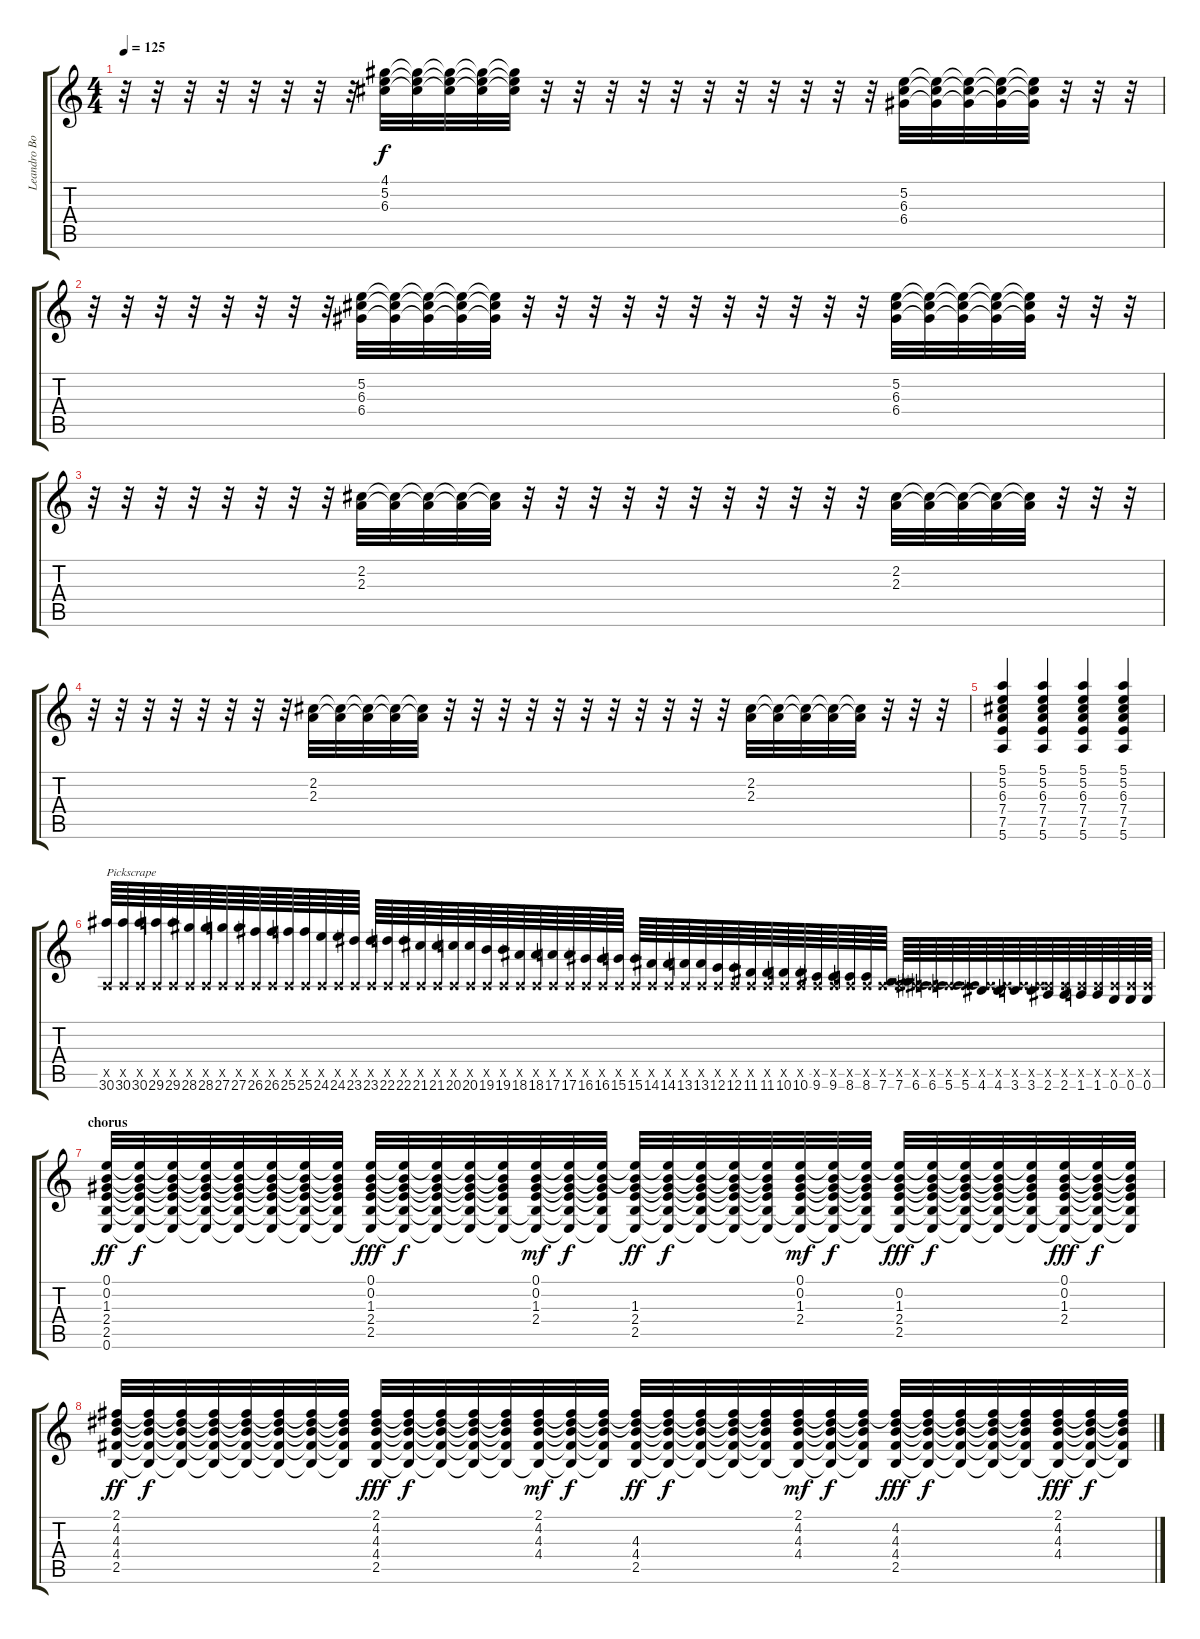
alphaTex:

\track ("Leandro Boné" "Leandro Bo") {instrument distortionguitar}
\staff {score tabs}
\tuning (E4 B3 G3 D3 A2 E2) {hide}
\ts (4 4)
\tempo 125
\clef g2
\ks c
r.32{dy f} r.32 r.32 r.32 r.32 r.32 r.32 r.32 (4.1 5.2 6.3).32 (4.1{t} 5.2{t} 6.3{t}).32 (4.1{t} 5.2{t} 6.3{t}).32 (4.1{t} 5.2{t} 6.3{t}).32 (4.1{t} 5.2{t} 6.3{t}).32 r.32 r.32 r.32 r.32 r.32 r.32 r.32 r.32 r.32 r.32 r.32 (5.2 6.3 6.4).32 (5.2{t} 6.3{t} 6.4{t}).32 (5.2{t} 6.3{t} 6.4{t}).32 (5.2{t} 6.3{t} 6.4{t}).32 (5.2{t} 6.3{t} 6.4{t}).32 r.32 r.32 r.32 |
r.32 r.32 r.32 r.32 r.32 r.32 r.32 r.32 (5.2 6.3 6.4).32 (5.2{t} 6.3{t} 6.4{t}).32 (5.2{t} 6.3{t} 6.4{t}).32 (5.2{t} 6.3{t} 6.4{t}).32 (5.2{t} 6.3{t} 6.4{t}).32 r.32 r.32 r.32 r.32 r.32 r.32 r.32 r.32 r.32 r.32 r.32 (5.2 6.3 6.4).32 (5.2{t} 6.3{t} 6.4{t}).32 (5.2{t} 6.3{t} 6.4{t}).32 (5.2{t} 6.3{t} 6.4{t}).32 (5.2{t} 6.3{t} 6.4{t}).32 r.32 r.32 r.32 |
r.32 r.32 r.32 r.32 r.32 r.32 r.32 r.32 (2.2 2.3).32 (2.2{t} 2.3{t}).32 (2.2{t} 2.3{t}).32 (2.2{t} 2.3{t}).32 (2.2{t} 2.3{t}).32 r.32 r.32 r.32 r.32 r.32 r.32 r.32 r.32 r.32 r.32 r.32 (2.2 2.3).32 (2.2{t} 2.3{t}).32 (2.2{t} 2.3{t}).32 (2.2{t} 2.3{t}).32 (2.2{t} 2.3{t}).32 r.32 r.32 r.32 |
r.32 r.32 r.32 r.32 r.32 r.32 r.32 r.32 (2.2 2.3).32 (2.2{t} 2.3{t}).32 (2.2{t} 2.3{t}).32 (2.2{t} 2.3{t}).32 (2.2{t} 2.3{t}).32 r.32 r.32 r.32 r.32 r.32 r.32 r.32 r.32 r.32 r.32 r.32 (2.2 2.3).32 (2.2{t} 2.3{t}).32 (2.2{t} 2.3{t}).32 (2.2{t} 2.3{t}).32 (2.2{t} 2.3{t}).32 r.32 r.32 r.32 |
(5.1 5.2 6.3 7.4 7.5 5.6).4 (5.1 5.2 6.3 7.4 7.5 5.6).4 (5.1 5.2 6.3 7.4 7.5 5.6).4 (5.1 5.2 6.3 7.4 7.5 5.6).4 |
(0.5{x} 30.6).64{txt "Pickscrape"} (0.5{x} 30.6).64 (0.5{x} 30.6).64 (0.5{x} 29.6).64 (0.5{x} 29.6).64 (0.5{x} 28.6).64 (0.5{x} 28.6).64 (0.5{x} 27.6).64 (0.5{x} 27.6).64 (0.5{x} 26.6).64 (0.5{x} 26.6).64 (0.5{x} 25.6).64 (0.5{x} 25.6).64 (0.5{x} 24.6).64 (0.5{x} 24.6).64 (0.5{x} 23.6).64 (0.5{x} 23.6).64 (0.5{x} 22.6).64 (0.5{x} 22.6).64 (0.5{x} 21.6).64 (0.5{x} 21.6).64 (0.5{x} 20.6).64 (0.5{x} 20.6).64 (0.5{x} 19.6).64 (0.5{x} 19.6).64 (0.5{x} 18.6).64 (0.5{x} 18.6).64 (0.5{x} 17.6).64 (0.5{x} 17.6).64 (0.5{x} 16.6).64 (0.5{x} 16.6).64 (0.5{x} 15.6).64 (0.5{x} 15.6).64 (0.5{x} 14.6).64 (0.5{x} 14.6).64 (0.5{x} 13.6).64 (0.5{x} 13.6).64 (0.5{x} 12.6).64 (0.5{x} 12.6).64 (0.5{x} 11.6).64 (0.5{x} 11.6).64 (0.5{x} 10.6).64 (0.5{x} 10.6).64 (0.5{x} 9.6).64 (0.5{x} 9.6).64 (0.5{x} 8.6).64 (0.5{x} 8.6).64 (0.5{x} 7.6).64 (0.5{x} 7.6).64 (0.5{x} 6.6).64 (0.5{x} 6.6).64 (0.5{x} 5.6).64 (0.5{x} 5.6).64 (0.5{x} 4.6).64 (0.5{x} 4.6).64 (0.5{x} 3.6).64 (0.5{x} 3.6).64 (0.5{x} 2.6).64 (0.5{x} 2.6).64 (0.5{x} 1.6).64 (0.5{x} 1.6).64 (0.5{x} 0.6).64 (0.5{x} 0.6).64 (0.5{x} 0.6).64 |
\section ("" "chorus")
(0.1 0.2 1.3 2.4 2.5 0.6).32{dy ff} (0.1{t} 0.2{t} 1.3{t} 2.4{t} 2.5{t} 0.6{t}).32{dy f} (0.1{t} 0.2{t} 1.3{t} 2.4{t} 2.5{t} 0.6{t}).32 (0.1{t} 0.2{t} 1.3{t} 2.4{t} 2.5{t} 0.6{t}).32 (0.1{t} 0.2{t} 1.3{t} 2.4{t} 2.5{t} 0.6{t}).32 (0.1{t} 0.2{t} 1.3{t} 2.4{t} 2.5{t} 0.6{t}).32 (0.1{t} 0.2{t} 1.3{t} 2.4{t} 2.5{t} 0.6{t}).32 (0.1{t} 0.2{t} 1.3{t} 2.4{t} 2.5{t} 0.6{t}).32 (0.1 0.2 1.3 2.4 2.5 0.6{t}).32{dy fff} (0.1{t} 0.2{t} 1.3{t} 2.4{t} 2.5{t} 0.6{t}).32{dy f} (0.1{t} 0.2{t} 1.3{t} 2.4{t} 2.5{t} 0.6{t}).32 (0.1{t} 0.2{t} 1.3{t} 2.4{t} 2.5{t} 0.6{t}).32 (0.1{t} 0.2{t} 1.3{t} 2.4{t} 2.5{t} 0.6{t}).32 (0.1 0.2 1.3 2.4 2.5{t} 0.6{t}).32{dy mf} (0.1{t} 0.2{t} 1.3{t} 2.4{t} 2.5{t} 0.6{t}).32{dy f} (0.1{t} 0.2{t} 1.3{t} 2.4{t} 2.5{t} 0.6{t}).32 (0.1{t} 0.2{t} 1.3 2.4 2.5 0.6{t}).32{dy ff} (0.1{t} 0.2{t} 1.3{t} 2.4{t} 2.5{t} 0.6{t}).32{dy f} (0.1{t} 0.2{t} 1.3{t} 2.4{t} 2.5{t} 0.6{t}).32 (0.1{t} 0.2{t} 1.3{t} 2.4{t} 2.5{t} 0.6{t}).32 (0.1{t} 0.2{t} 1.3{t} 2.4{t} 2.5{t} 0.6{t}).32 (0.1 0.2 1.3 2.4 2.5{t} 0.6{t}).32{dy mf} (0.1{t} 0.2{t} 1.3{t} 2.4{t} 2.5{t} 0.6{t}).32{dy f} (0.1{t} 0.2{t} 1.3{t} 2.4{t} 2.5{t} 0.6{t}).32 (0.1{t} 0.2 1.3 2.4 2.5 0.6{t}).32{dy fff} (0.1{t} 0.2{t} 1.3{t} 2.4{t} 2.5{t} 0.6{t}).32{dy f} (0.1{t} 0.2{t} 1.3{t} 2.4{t} 2.5{t} 0.6{t}).32 (0.1{t} 0.2{t} 1.3{t} 2.4{t} 2.5{t} 0.6{t}).32 (0.1{t} 0.2{t} 1.3{t} 2.4{t} 2.5{t} 0.6{t}).32 (0.1 0.2 1.3 2.4 2.5{t} 0.6{t}).32{dy fff} (0.1{t} 0.2{t} 1.3{t} 2.4{t} 2.5{t} 0.6{t}).32{dy f} (0.1{t} 0.2{t} 1.3{t} 2.4{t} 2.5{t} 0.6{t}).32 |
(2.1 4.2 4.3 4.4 2.5).32{dy ff} (2.1{t} 4.2{t} 4.3{t} 4.4{t} 2.5{t}).32{dy f} (2.1{t} 4.2{t} 4.3{t} 4.4{t} 2.5{t}).32 (2.1{t} 4.2{t} 4.3{t} 4.4{t} 2.5{t}).32 (2.1{t} 4.2{t} 4.3{t} 4.4{t} 2.5{t}).32 (2.1{t} 4.2{t} 4.3{t} 4.4{t} 2.5{t}).32 (2.1{t} 4.2{t} 4.3{t} 4.4{t} 2.5{t}).32 (2.1{t} 4.2{t} 4.3{t} 4.4{t} 2.5{t}).32 (2.1 4.2 4.3 4.4 2.5).32{dy fff} (2.1{t} 4.2{t} 4.3{t} 4.4{t} 2.5{t}).32{dy f} (2.1{t} 4.2{t} 4.3{t} 4.4{t} 2.5{t}).32 (2.1{t} 4.2{t} 4.3{t} 4.4{t} 2.5{t}).32 (2.1{t} 4.2{t} 4.3{t} 4.4{t} 2.5{t}).32 (2.1 4.2 4.3 4.4 2.5{t}).32{dy mf} (2.1{t} 4.2{t} 4.3{t} 4.4{t} 2.5{t}).32{dy f} (2.1{t} 4.2{t} 4.3{t} 4.4{t} 2.5{t}).32 (2.1{t} 4.2{t} 4.3 4.4 2.5).32{dy ff} (2.1{t} 4.2{t} 4.3{t} 4.4{t} 2.5{t}).32{dy f} (2.1{t} 4.2{t} 4.3{t} 4.4{t} 2.5{t}).32 (2.1{t} 4.2{t} 4.3{t} 4.4{t} 2.5{t}).32 (2.1{t} 4.2{t} 4.3{t} 4.4{t} 2.5{t}).32 (2.1 4.2 4.3 4.4 2.5{t}).32{dy mf} (2.1{t} 4.2{t} 4.3{t} 4.4{t} 2.5{t}).32{dy f} (2.1{t} 4.2{t} 4.3{t} 4.4{t} 2.5{t}).32 (2.1{t} 4.2 4.3 4.4 2.5).32{dy fff} (2.1{t} 4.2{t} 4.3{t} 4.4{t} 2.5{t}).32{dy f} (2.1{t} 4.2{t} 4.3{t} 4.4{t} 2.5{t}).32 (2.1{t} 4.2{t} 4.3{t} 4.4{t} 2.5{t}).32 (2.1{t} 4.2{t} 4.3{t} 4.4{t} 2.5{t}).32 (2.1 4.2 4.3 4.4 2.5{t}).32{dy fff} (2.1{t} 4.2{t} 4.3{t} 4.4{t} 2.5{t}).32{dy f} (2.1{t} 4.2{t} 4.3{t} 4.4{t} 2.5{t}).32
